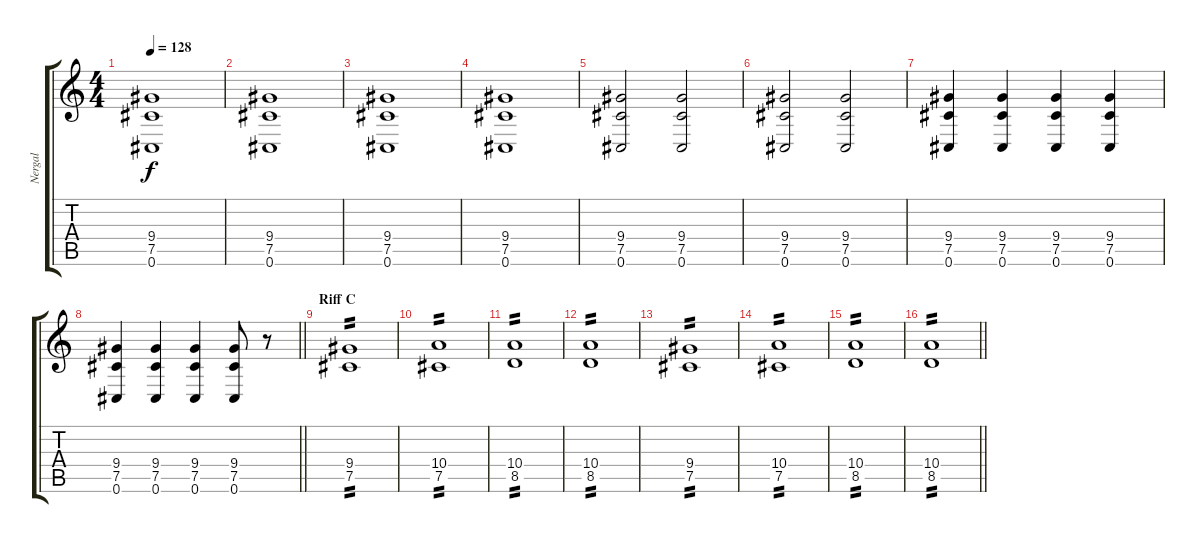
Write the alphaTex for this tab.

\track ("Nergal " "Nergal ") {instrument distortionguitar}
\staff {score tabs}
\tuning (Db4 Ab3 E3 B2 Gb2 Db2) {hide}
\ts (4 4)
\tempo 128
\clef g2
\ks c
(9.4 7.5 0.6).1{dy f} |
(9.4 7.5 0.6).1 |
(9.4 7.5 0.6).1 |
(9.4 7.5 0.6).1 |
(9.4 7.5 0.6).2 (9.4 7.5 0.6).2 |
(9.4 7.5 0.6).2 (9.4 7.5 0.6).2 |
(9.4 7.5 0.6).4 (9.4 7.5 0.6).4 (9.4 7.5 0.6).4 (9.4 7.5 0.6).4 |
\barLineRight lightlight
(9.4 7.5 0.6).4 (9.4 7.5 0.6).4 (9.4 7.5 0.6).4 (9.4 7.5 0.6).8 r.8 |
\section ("" "Riff C")
(9.4 7.5).1{tp 2} |
(10.4 7.5).1{tp 2} |
(10.4 8.5).1{tp 2} |
(10.4 8.5).1{tp 2} |
(9.4 7.5).1{tp 2} |
(10.4 7.5).1{tp 2} |
(10.4 8.5).1{tp 2} |
\barLineRight lightlight
(10.4 8.5).1{tp 2}
